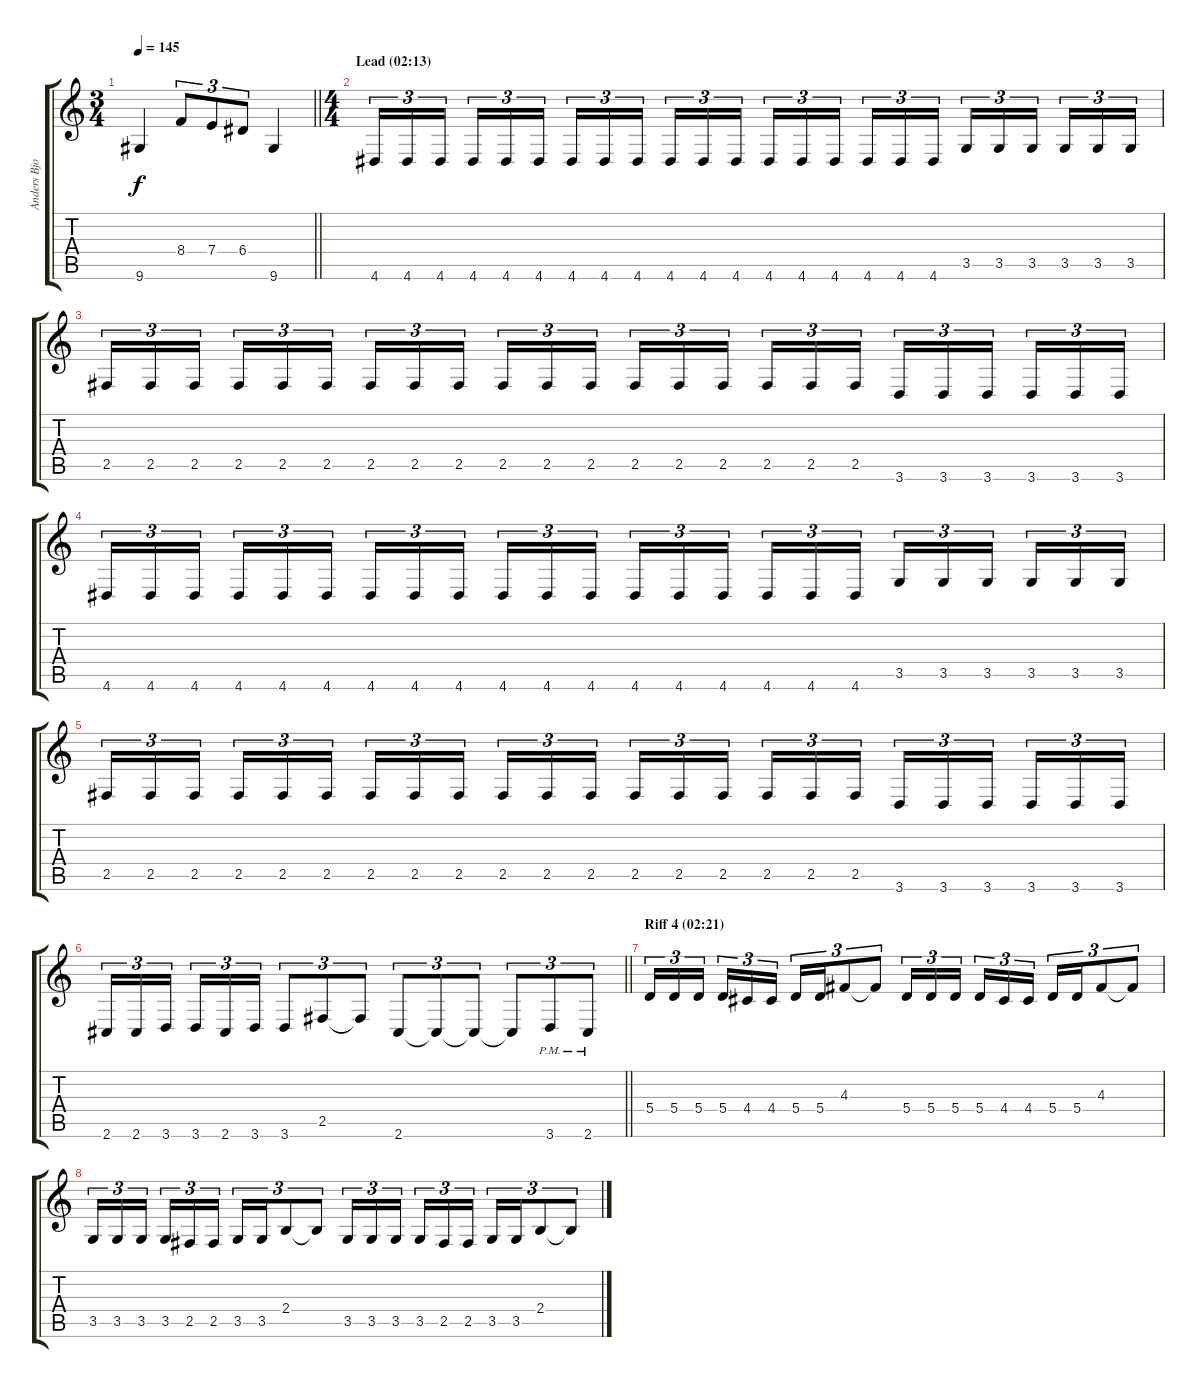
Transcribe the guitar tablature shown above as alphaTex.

\track ("Anders Bjorler" "Anders Bjo") {instrument distortionguitar}
\staff {score tabs}
\tuning (B3 Gb3 D3 A2 E2 B1) {hide}
\ts (3 4)
\tempo 145
\clef g2
\barLineRight lightlight
\ks c
9.6.4{dy f} 8.4.8{tu (3 2)} 7.4.8{tu (3 2)} 6.4.8{tu (3 2)} 9.6.4 |
\ts (4 4)
\section ("" "Lead (02:13)")
4.6.16{tu (3 2)} 4.6.16{tu (3 2)} 4.6.16{tu (3 2) beam splitsecondary} 4.6.16{tu (3 2)} 4.6.16{tu (3 2)} 4.6.16{tu (3 2)} 4.6.16{tu (3 2)} 4.6.16{tu (3 2)} 4.6.16{tu (3 2) beam splitsecondary} 4.6.16{tu (3 2)} 4.6.16{tu (3 2)} 4.6.16{tu (3 2)} 4.6.16{tu (3 2)} 4.6.16{tu (3 2)} 4.6.16{tu (3 2) beam splitsecondary} 4.6.16{tu (3 2)} 4.6.16{tu (3 2)} 4.6.16{tu (3 2)} 3.5.16{tu (3 2)} 3.5.16{tu (3 2)} 3.5.16{tu (3 2) beam splitsecondary} 3.5.16{tu (3 2)} 3.5.16{tu (3 2)} 3.5.16{tu (3 2)} |
2.5.16{tu (3 2)} 2.5.16{tu (3 2)} 2.5.16{tu (3 2) beam splitsecondary} 2.5.16{tu (3 2)} 2.5.16{tu (3 2)} 2.5.16{tu (3 2)} 2.5.16{tu (3 2)} 2.5.16{tu (3 2)} 2.5.16{tu (3 2) beam splitsecondary} 2.5.16{tu (3 2)} 2.5.16{tu (3 2)} 2.5.16{tu (3 2)} 2.5.16{tu (3 2)} 2.5.16{tu (3 2)} 2.5.16{tu (3 2) beam splitsecondary} 2.5.16{tu (3 2)} 2.5.16{tu (3 2)} 2.5.16{tu (3 2)} 3.6.16{tu (3 2)} 3.6.16{tu (3 2)} 3.6.16{tu (3 2) beam splitsecondary} 3.6.16{tu (3 2)} 3.6.16{tu (3 2)} 3.6.16{tu (3 2)} |
4.6.16{tu (3 2)} 4.6.16{tu (3 2)} 4.6.16{tu (3 2) beam splitsecondary} 4.6.16{tu (3 2)} 4.6.16{tu (3 2)} 4.6.16{tu (3 2)} 4.6.16{tu (3 2)} 4.6.16{tu (3 2)} 4.6.16{tu (3 2) beam splitsecondary} 4.6.16{tu (3 2)} 4.6.16{tu (3 2)} 4.6.16{tu (3 2)} 4.6.16{tu (3 2)} 4.6.16{tu (3 2)} 4.6.16{tu (3 2) beam splitsecondary} 4.6.16{tu (3 2)} 4.6.16{tu (3 2)} 4.6.16{tu (3 2)} 3.5.16{tu (3 2)} 3.5.16{tu (3 2)} 3.5.16{tu (3 2) beam splitsecondary} 3.5.16{tu (3 2)} 3.5.16{tu (3 2)} 3.5.16{tu (3 2)} |
2.5.16{tu (3 2)} 2.5.16{tu (3 2)} 2.5.16{tu (3 2) beam splitsecondary} 2.5.16{tu (3 2)} 2.5.16{tu (3 2)} 2.5.16{tu (3 2)} 2.5.16{tu (3 2)} 2.5.16{tu (3 2)} 2.5.16{tu (3 2) beam splitsecondary} 2.5.16{tu (3 2)} 2.5.16{tu (3 2)} 2.5.16{tu (3 2)} 2.5.16{tu (3 2)} 2.5.16{tu (3 2)} 2.5.16{tu (3 2) beam splitsecondary} 2.5.16{tu (3 2)} 2.5.16{tu (3 2)} 2.5.16{tu (3 2)} 3.6.16{tu (3 2)} 3.6.16{tu (3 2)} 3.6.16{tu (3 2) beam splitsecondary} 3.6.16{tu (3 2)} 3.6.16{tu (3 2)} 3.6.16{tu (3 2)} |
\barLineRight lightlight
2.6.16{tu (3 2)} 2.6.16{tu (3 2)} 3.6.16{tu (3 2) beam splitsecondary} 3.6.16{tu (3 2)} 2.6.16{tu (3 2)} 3.6.16{tu (3 2)} 3.6.8{tu (3 2)} 2.5.8{tu (3 2)} 2.5{t}.8{tu (3 2)} 2.6.8{tu (3 2)} 2.6{t}.8{tu (3 2)} 2.6{t}.8{tu (3 2)} 2.6{t}.8{tu (3 2)} 3.6{pm}.8{tu (3 2)} 2.6{pm}.8{tu (3 2)} |
\section ("" "Riff 4 (02:21)")
5.4.16{tu (3 2)} 5.4.16{tu (3 2)} 5.4.16{tu (3 2) beam splitsecondary} 5.4.16{tu (3 2)} 4.4.16{tu (3 2)} 4.4.16{tu (3 2)} 5.4.16{tu (3 2)} 5.4.16{tu (3 2)} 4.3.8{tu (3 2)} 4.3{t}.8{tu (3 2)} 5.4.16{tu (3 2)} 5.4.16{tu (3 2)} 5.4.16{tu (3 2) beam splitsecondary} 5.4.16{tu (3 2)} 4.4.16{tu (3 2)} 4.4.16{tu (3 2)} 5.4.16{tu (3 2)} 5.4.16{tu (3 2)} 4.3.8{tu (3 2)} 4.3{t}.8{tu (3 2)} |
3.5.16{tu (3 2)} 3.5.16{tu (3 2)} 3.5.16{tu (3 2) beam splitsecondary} 3.5.16{tu (3 2)} 2.5.16{tu (3 2)} 2.5.16{tu (3 2)} 3.5.16{tu (3 2)} 3.5.16{tu (3 2)} 2.4.8{tu (3 2)} 2.4{t}.8{tu (3 2)} 3.5.16{tu (3 2)} 3.5.16{tu (3 2)} 3.5.16{tu (3 2) beam splitsecondary} 3.5.16{tu (3 2)} 2.5.16{tu (3 2)} 2.5.16{tu (3 2)} 3.5.16{tu (3 2)} 3.5.16{tu (3 2)} 2.4.8{tu (3 2)} 2.4{t}.8{tu (3 2)}
